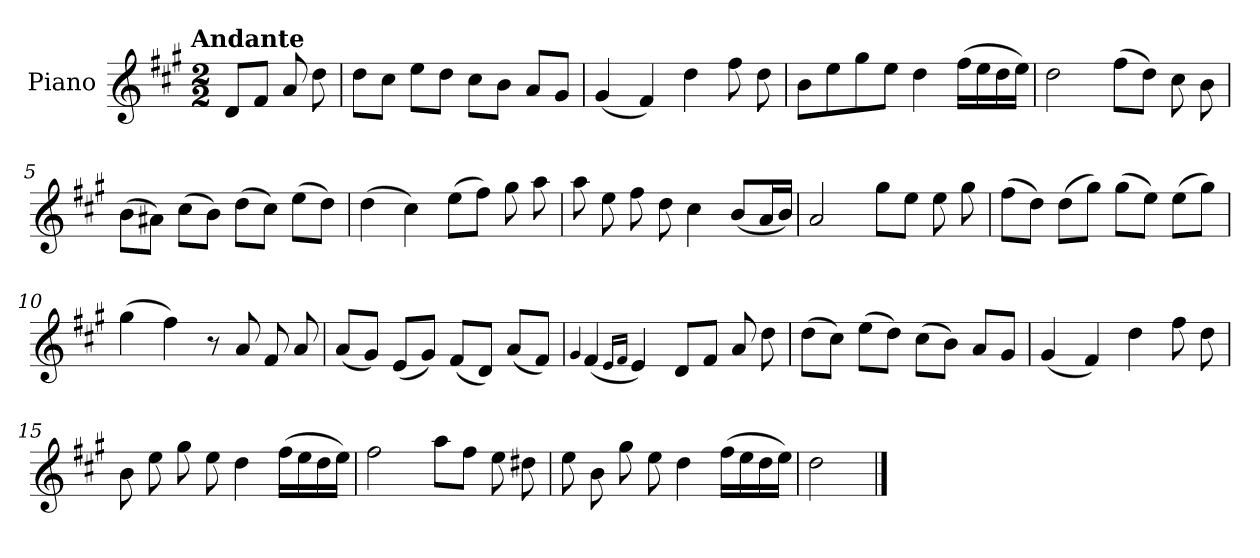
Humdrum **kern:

**kern
*part1
*staff1
*I"Piano
*I'Pno.
*clefG2
*k[f#c#g#]
!!LO:TX:omd:t=Andante
*M2/2
*MM91
=
8d/L
8f#/J
8a/
8dd\
=1
8dd\L
8cc#\J
8ee\L
8dd\J
8cc#\L
8b\J
8a/L
8g#/J
=2
(<4g#/
4f#/)
4dd\
8ff#\
8dd\
!!LO:LB:g=z
=3
8b\L
8ee\
8gg#\
8ee\J
4dd\
(>16ff#\LL
16ee\
16dd\
16ee\JJ)
=4
2dd\
(>8ff#\L
8dd\J)
8cc#\
8b\
=5
(>8b\L
8a#X\J)
(>8cc#\L
8b\J)
(>8dd\L
8cc#\J)
(>8ee\L
8dd\J)
=6
(>4dd\
4cc#\)
(>8ee\L
8ff#\J)
8gg#\
8aa\
!!LO:LB:g=z
=7
8aa\
8ee\
8ff#\
8dd\
4cc#\
(<8b/L
16a/L
16b/JJ)
=8
2a/
8gg#\L
8ee\J
8ee\
8gg#\
=9
(>8ff#\L
8dd\J)
(>8dd\L
8gg#\J)
(>8gg#\L
8ee\J)
(>8ee\L
8gg#\J)
=10
(>4gg#\
4ff#\)
8r
8a/
8f#/
8a/
!!LO:LB:g=z
=11
(<8a/L
8g#/J)
(<8e/L
8g#/J)
(<8f#/L
8d/J)
(<8a/L
8f#/J)
=12
4qqg#/
(<4f#/
16qqe/LL
16qqf#/JJ
4e/)
8d/L
8f#/J
8a/
8dd\
=13
(>8dd\L
8cc#\J)
(>8ee\L
8dd\J)
(>8cc#\L
8b\J)
8a/L
8g#/J
=14
(<4g#/
4f#/)
4dd\
8ff#\
8dd\
!!LO:LB:g=z
=15
8b\
8ee\
8gg#\
8ee\
4dd\
(>16ff#\LL
16ee\
16dd\
16ee\JJ)
=16
2ff#\
8aa\L
8ff#\J
8ee\
8dd#X\
=17
8ee\
8b\
8gg#\
8ee\
4dd\
(>16ff#\LL
16ee\
16dd\
16ee\JJ)
=18
2dd\
==
*-
